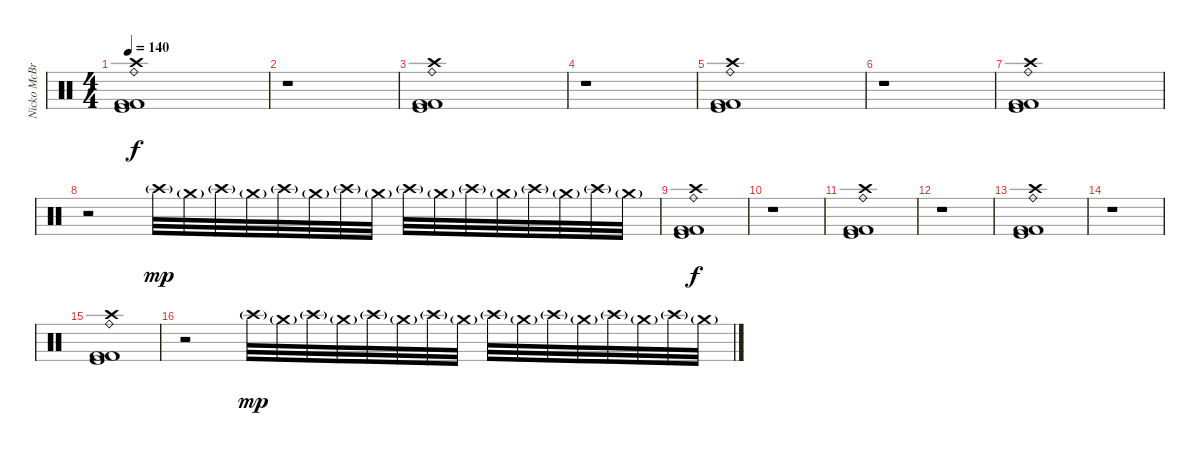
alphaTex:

\track ("Nicko McBrain" "Nicko McBr") {instrument percussion}
\staff {score}
\articulation defaults
\ts (4 4)
\tempo 140
\clef neutral
\ks c
("Crash high (hit)" "Ride (bell)" "Kick (hit) 2" "Kick (hit) 2" "Kick (hit)").1{dy f} |
r.1 |
("Crash high (hit)" "Ride (bell)" "Kick (hit) 2" "Kick (hit) 2" "Kick (hit)").1 |
r.1 |
("Crash high (hit)" "Ride (bell)" "Kick (hit) 2" "Kick (hit) 2" "Kick (hit)").1 |
r.1 |
("Crash high (hit)" "Ride (bell)" "Kick (hit) 2" "Kick (hit) 2" "Kick (hit)").1 |
r.2 "Crash high (hit)"{g}.32{dy mp} "Crash medium (hit)"{g}.32 "Crash high (hit)"{g}.32 "Crash medium (hit)"{g}.32 "Crash high (hit)"{g}.32 "Crash medium (hit)"{g}.32 "Crash high (hit)"{g}.32 "Crash medium (hit)"{g}.32 "Crash high (hit)"{g}.32 "Crash medium (hit)"{g}.32 "Crash high (hit)"{g}.32 "Crash medium (hit)"{g}.32 "Crash high (hit)"{g}.32 "Crash medium (hit)"{g}.32 "Crash high (hit)"{g}.32 "Crash medium (hit)"{g}.32 |
("Crash high (hit)" "Ride (bell)" "Kick (hit) 2" "Kick (hit) 2" "Kick (hit)").1{dy f} |
r.1 |
("Crash high (hit)" "Ride (bell)" "Kick (hit) 2" "Kick (hit) 2" "Kick (hit)").1 |
r.1 |
("Crash high (hit)" "Ride (bell)" "Kick (hit) 2" "Kick (hit) 2" "Kick (hit)").1 |
r.1 |
("Crash high (hit)" "Ride (bell)" "Kick (hit) 2" "Kick (hit) 2" "Kick (hit)").1 |
r.2 "Crash high (hit)"{g}.32{dy mp} "Crash medium (hit)"{g}.32 "Crash high (hit)"{g}.32 "Crash medium (hit)"{g}.32 "Crash high (hit)"{g}.32 "Crash medium (hit)"{g}.32 "Crash high (hit)"{g}.32 "Crash medium (hit)"{g}.32 "Crash high (hit)"{g}.32 "Crash medium (hit)"{g}.32 "Crash high (hit)"{g}.32 "Crash medium (hit)"{g}.32 "Crash high (hit)"{g}.32 "Crash medium (hit)"{g}.32 "Crash high (hit)"{g}.32 "Crash medium (hit)"{g}.32
